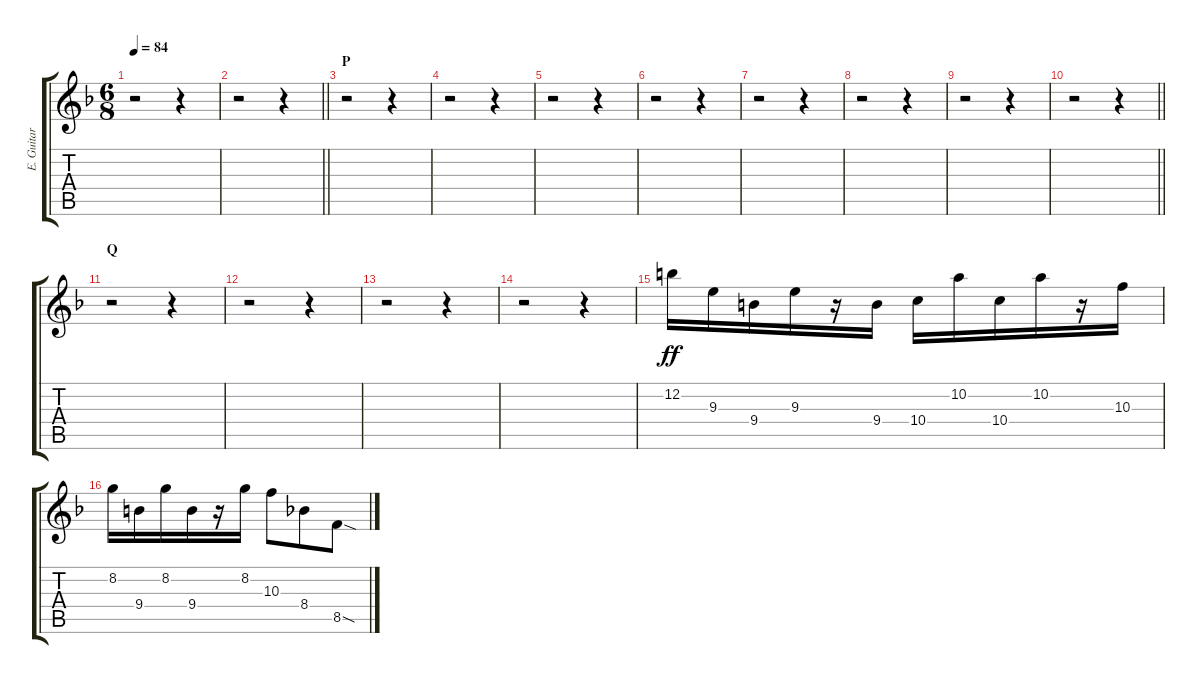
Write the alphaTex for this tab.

\track ("E. Guitar II" "E. Guitar ") {instrument overdrivenguitar}
\staff {score tabs}
\tuning (E4 B3 G3 D3 A2 E2) {hide}
\ts (6 8)
\tempo 84
\clef g2
\ks f
r.2{dy f} r.4 |
\barLineRight lightlight
r.2 r.4 |
\section ("" "P")
r.2 r.4 |
r.2 r.4 |
r.2 r.4 |
r.2 r.4 |
r.2 r.4 |
r.2 r.4 |
r.2 r.4 |
\barLineRight lightlight
r.2 r.4 |
\section ("" "Q")
r.2 r.4 |
r.2 r.4 |
r.2 r.4 |
r.2 r.4 |
12.2.16{dy ff} 9.3.16 9.4.16 9.3.16 r.16 9.4.16 10.4.16 10.2.16 10.4.16 10.2.16 r.16 10.3.16 |
8.2.16 9.4.16 8.2.16 9.4.16 r.16 8.2.16 10.3.8 8.4.8 8.5{sod}.8
